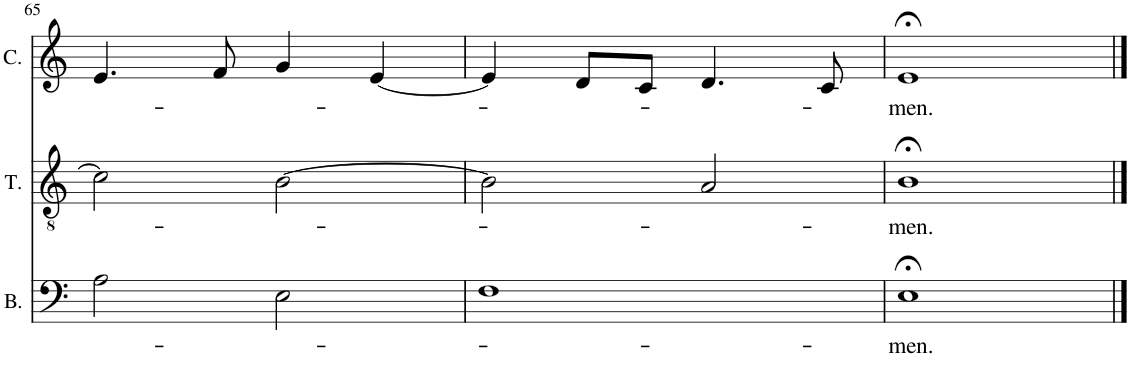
**kern	**text	**kern	**text	**kern	**text
*part3	*part3	*part2	*part2	*part1	*part1
*staff3	*staff3	*staff2	*staff2	*staff1	*staff1
*I"Bass	*	*I"Tenor	*	*I"Cantus	*
*I'B.	*	*I'T.	*	*I'C.	*
!!LO:PB:g=z
*clefF4	*	*clefGv2	*	*clefG2	*
*k[]	*	*k[]	*	*k[]	*
*M2/2	*	*M2/2	*	*M2/2	*
*met(c|)	*	*met(c|)	*	*met(c|)	*
=65	=65	=65	=65	=65	=65
2A\	.	2c\]	.	4.e/	.
.	.	.	.	8f/	.
2E\	.	[2B\	.	4g/	.
.	.	.	.	[4e/	.
=66	=66	=66	=66	=66	=66
1F	.	2B\]	.	4e/]	.
.	.	.	.	8d/L	.
.	.	.	.	8c/J	.
.	.	2A/	.	4.d/	.
.	.	.	.	8c/	.
=67	=67	=67	=67	=67	=67
!	!LO:LY:b	!	!LO:LY:b	!	!LO:LY:b
1E;<	-men.	1B;<	-men.	1e;<	-men.
==	==	==	==	==	==
*-	*-	*-	*-	*-	*-
